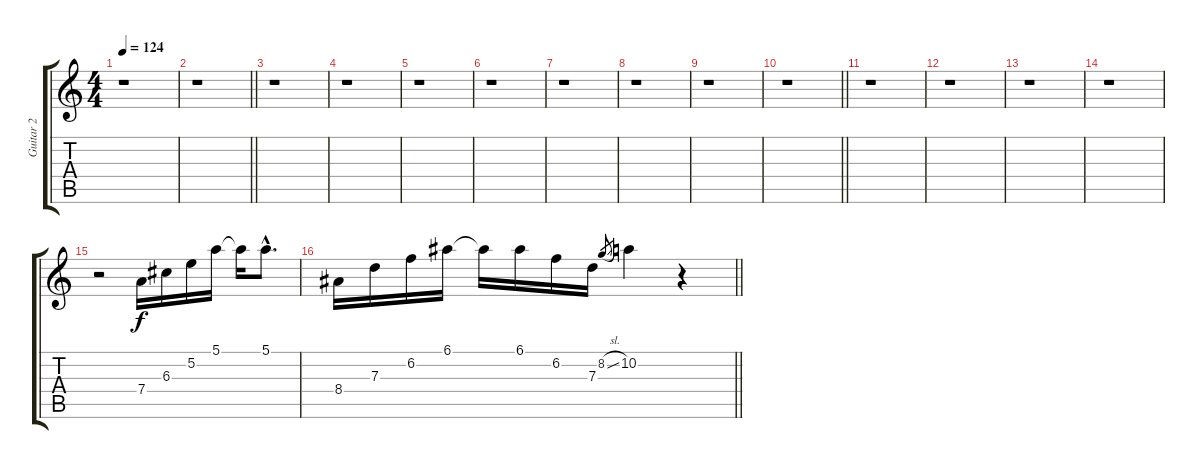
\track ("Guitar 2" "Guitar 2") {instrument electricguitarjazz}
\staff {score tabs}
\tuning (E4 B3 G3 D3 A2 E2) {hide}
\ts (4 4)
\tempo 124
\clef g2
\ks c
r.1{dy f} |
\barLineRight lightlight
r.1 |
r.1 |
r.1 |
r.1 |
r.1 |
r.1 |
r.1 |
r.1 |
\barLineRight lightlight
r.1 |
r.1 |
r.1 |
r.1 |
r.1 |
r.2 7.4.16 6.3.16 5.2.16 5.1.16 5.1{t}.16 5.1{hac}.8{d} |
\barLineRight lightlight
8.4.16 7.3.16 6.2.16 6.1.16 6.1{t}.16 6.1.16 6.2.16 7.3.16 8.2{sl}.8{gr} 10.2.4 r.4
